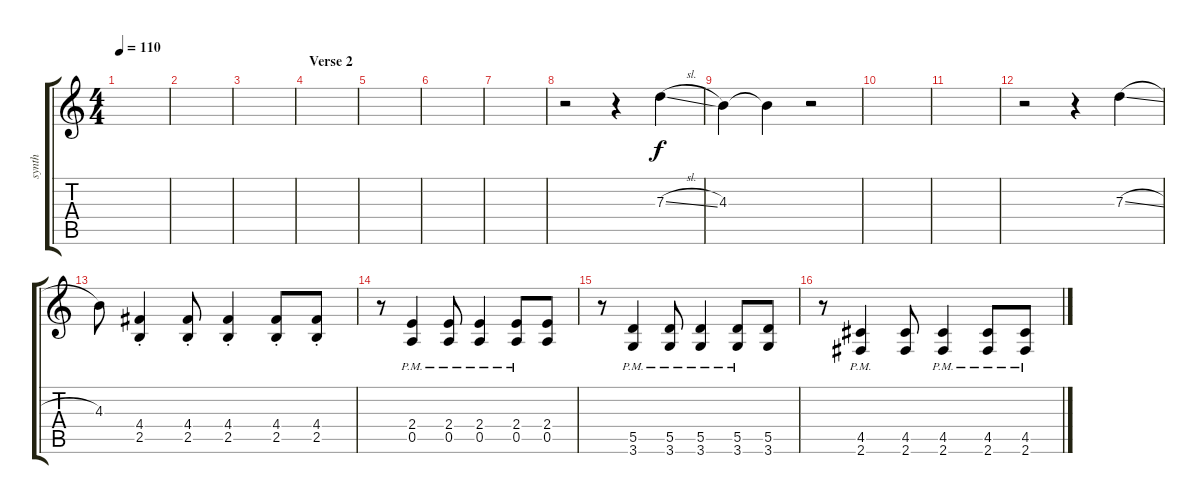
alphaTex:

\track ("synth" "synth") {instrument overdrivenguitar}
\staff {score tabs}
\tuning (E4 B3 G3 D3 A2 E2) {hide}
\ts (4 4)
\tempo 110
\clef g2
\ks c
|
|
|
\section ("" "Verse 2")
|
|
|
|
r.2{volume 13} r.4 7.3{sl}.4{dy f} |
4.3.4 4.3{t}.4 r.2 |
|
|
r.2{volume 13} r.4 7.3{sl}.4 |
4.3.8 (4.4{st} 2.5{st}).4 (4.4{st} 2.5{st}).8 (4.4{st} 2.5{st}).4 (4.4{st} 2.5{st}).8 (4.4{st} 2.5{st}).8 |
r.8{instrument distortionguitar} (2.4{pm} 0.5{pm}).4 (2.4{pm} 0.5{pm}).8 (2.4{pm} 0.5{pm}).4 (2.4{pm} 0.5{pm}).8 (2.4 0.5).8 |
r.8 (5.5{pm} 3.6{pm}).4 (5.5{pm} 3.6{pm}).8 (5.5{pm} 3.6{pm}).4 (5.5{pm} 3.6{pm}).8 (5.5 3.6).8 |
r.8 (4.5{pm} 2.6{pm}).4 (4.5 2.6).8 (4.5{pm} 2.6{pm}).4 (4.5{pm} 2.6{pm}).8 (4.5{pm} 2.6{pm}).8
